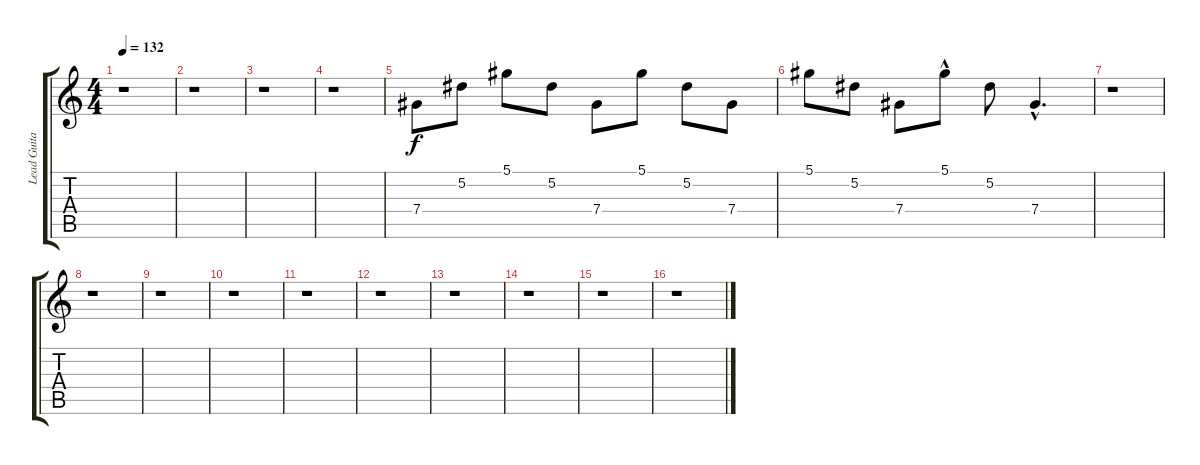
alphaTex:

\track ("Lead Guitar" "Lead Guita") {instrument acousticguitarsteel}
\staff {score tabs}
\tuning (Eb4 Bb3 Gb3 Db3 Ab2 Eb2) {hide}
\ts (4 4)
\tempo 132
\clef g2
\ks c
r.1{dy f} |
r.1 |
r.1 |
r.1 |
7.4.8 5.2.8 5.1.8 5.2.8 7.4.8 5.1.8 5.2.8 7.4.8 |
5.1.8 5.2.8 7.4.8 5.1{hac}.8 5.2.8 7.4{hac}.4{d} |
r.1 |
r.1 |
r.1 |
r.1 |
r.1 |
r.1 |
r.1 |
r.1 |
r.1 |
r.1
